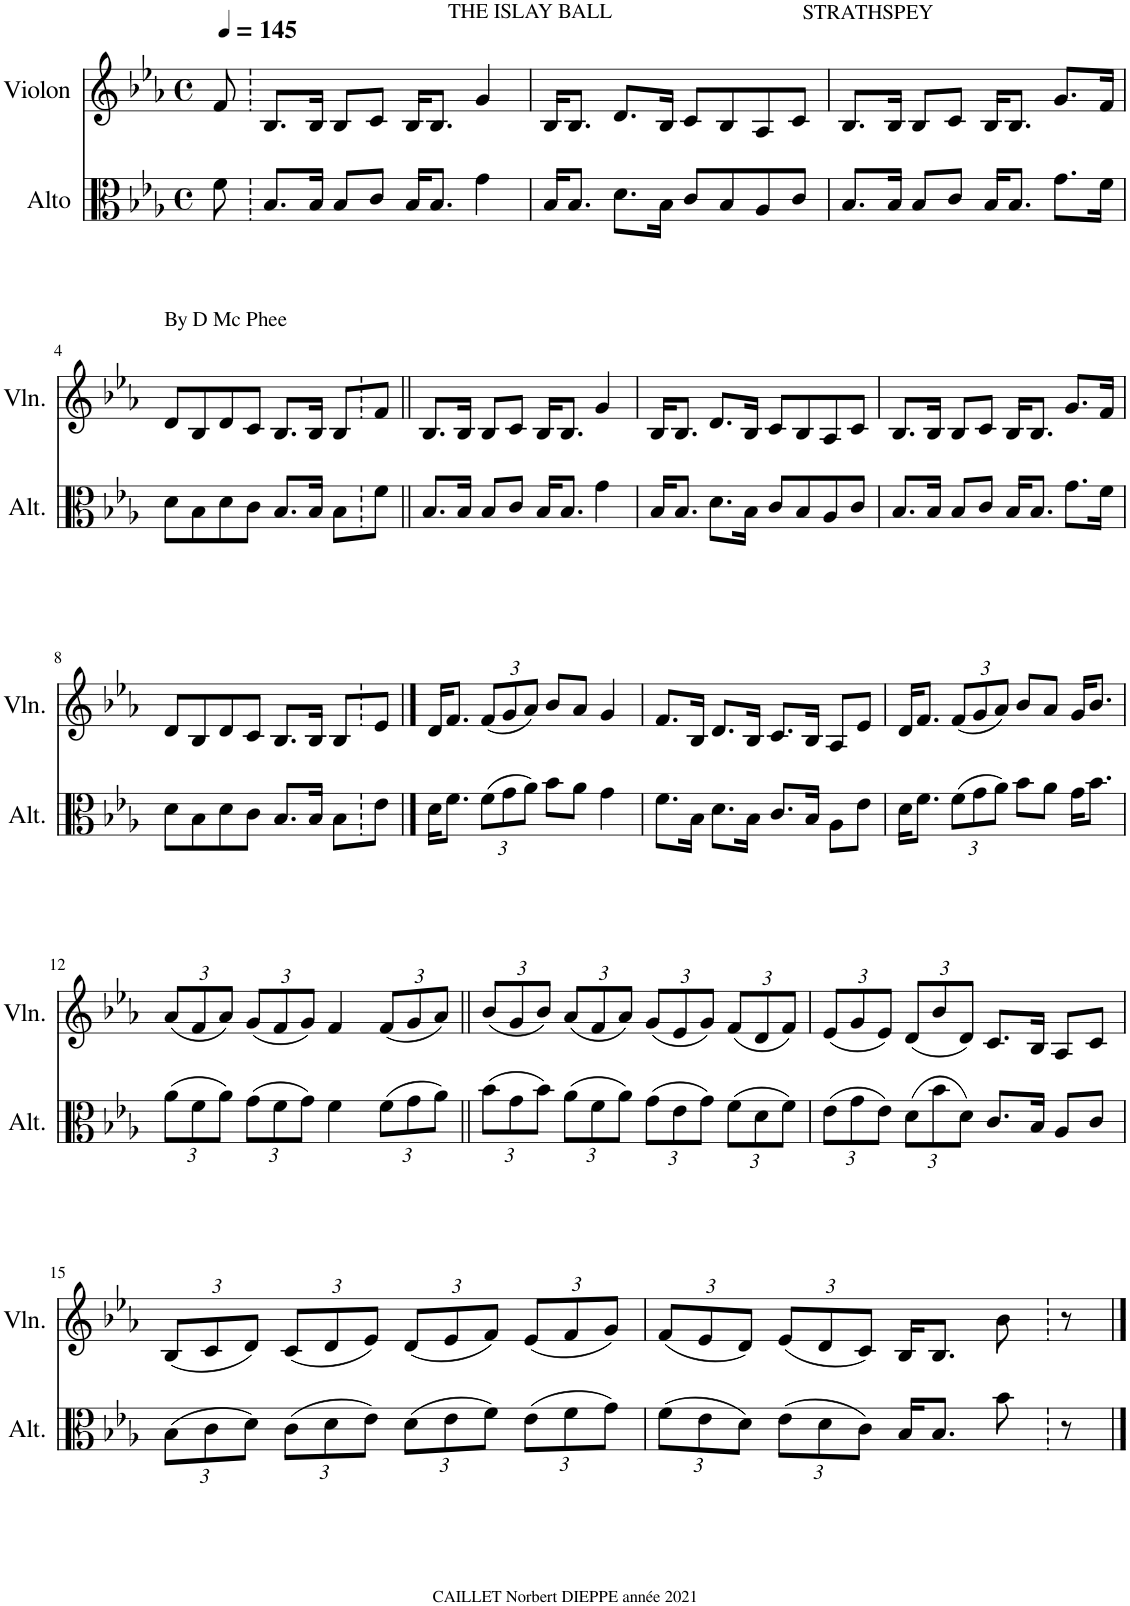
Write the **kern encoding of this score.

**kern	**kern
*part2	*part1
*staff2	*staff1
*I"Alto	*I"Violon
*I'Alt.	*I'Vln.
*clefC3	*clefG2
*k[b-e-a-]	*k[b-e-a-]
*M4/4	*M4/4
*met(c)	*met(c)
*MM145	*MM145
=	=
8f\	8f/
=1	=1
8.B-/L	8.B-/L
16B-/Jk	16B-/Jk
8B-/L	8B-/L
8c/J	8c/J
16B-/KL	16B-/KL
8.B-/J	8.B-/J
!	!LO:TX:a:t=THE ISLAY BALL
4g\	4g/
=2	=2
16B-/KL	16B-/KL
8.B-/J	8.B-/J
8.d\L	8.d/L
16B-\Jk	16B-/Jk
8c/L	8c/L
8B-/	8B-/
8A-/	8A-/
8c/J	8c/J
=3	=3
!	!LO:TX:a:t=STRATHSPEY
8.B-/L	8.B-/L
16B-/Jk	16B-/Jk
8B-/L	8B-/L
8c/J	8c/J
16B-/KL	16B-/KL
8.B-/J	8.B-/J
8.g\L	8.g/L
16f\Jk	16f/Jk
!!LO:LB:g=z
=4	=4
!	!LO:TX:a:t=By D Mc Phee
8d\L	8d/L
8B-\	8B-/
8d\	8d/
8c\J	8c/J
8.B-/L	8.B-/L
16B-/Jk	16B-/Jk
8B-\L	8B-/L
8f\J	8f/J
=5||	=5||
8.B-/L	8.B-/L
16B-/Jk	16B-/Jk
8B-/L	8B-/L
8c/J	8c/J
16B-/KL	16B-/KL
8.B-/J	8.B-/J
4g\	4g/
=6	=6
16B-/KL	16B-/KL
8.B-/J	8.B-/J
8.d\L	8.d/L
16B-\Jk	16B-/Jk
8c/L	8c/L
8B-/	8B-/
8A-/	8A-/
8c/J	8c/J
=7	=7
8.B-/L	8.B-/L
16B-/Jk	16B-/Jk
8B-/L	8B-/L
8c/J	8c/J
16B-/KL	16B-/KL
8.B-/J	8.B-/J
8.g\L	8.g/L
16f\Jk	16f/Jk
!!LO:LB:g=z
=8	=8
8d\L	8d/L
8B-\	8B-/
8d\	8d/
8c\J	8c/J
8.B-/L	8.B-/L
16B-/Jk	16B-/Jk
8B-\L	8B-/L
8e-\J	8e-/J
==9	==9
16d\KL	16d/KL
8.f\J	8.f/J
*Xbrackettup	*Xbrackettup
(12f\L	(12f/L
12g\	12g/
12a-\J)	12a-/J)
8b-\L	8b-/L
8a-\J	8a-/J
4g\	4g/
=10	=10
8.f\L	8.f/L
16B-\Jk	16B-/Jk
8.d\L	8.d/L
16B-\Jk	16B-/Jk
8.c/L	8.c/L
16B-/Jk	16B-/Jk
8A-\L	8A-/L
8e-\J	8e-/J
=11	=11
16d\KL	16d/KL
8.f\J	8.f/J
(12f\L	(12f/L
12g\	12g/
12a-\J)	12a-/J)
8b-\L	8b-/L
8a-\J	8a-/J
16g\KL	16g/KL
8.b-\J	8.b-/J
!!LO:LB:g=z
=12	=12
(12a-\L	(12a-/L
12f\	12f/
12a-\J)	12a-/J)
(12g\L	(12g/L
12f\	12f/
12g\J)	12g/J)
4f\	4f/
(12f\L	(12f/L
12g\	12g/
12a-\J)	12a-/J)
=13||	=13||
(12b-\L	(12b-/L
12g\	12g/
12b-\J)	12b-/J)
(12a-\L	(12a-/L
12f\	12f/
12a-\J)	12a-/J)
(12g\L	(12g/L
12e-\	12e-/
12g\J)	12g/J)
(12f\L	(12f/L
12d\	12d/
12f\J)	12f/J)
=14	=14
(12e-\L	(12e-/L
12g\	12g/
12e-\J)	12e-/J)
(12d\L	(12d/L
12b-\	12b-/
12d\J)	12d/J)
8.c/L	8.c/L
16B-/Jk	16B-/Jk
8A-/L	8A-/L
8c/J	8c/J
!!LO:LB:g=z
=15	=15
(12B-\L	(12B-/L
12c\	12c/
12d\J)	12d/J)
(12c\L	(12c/L
12d\	12d/
12e-\J)	12e-/J)
(12d\L	(12d/L
12e-\	12e-/
12f\J)	12f/J)
(12e-\L	(12e-/L
12f\	12f/
12g\J)	12g/J)
=16	=16
(12f\L	(12f/L
12e-\	12e-/
12d\J)	12d/J)
(12e-\L	(12e-/L
12d\	12d/
12c\J)	12c/J)
16B-/KL	16B-/KL
8.B-/J	8.B-/J
8b-\	8b-\
8r	8r
==	==
*-	*-
